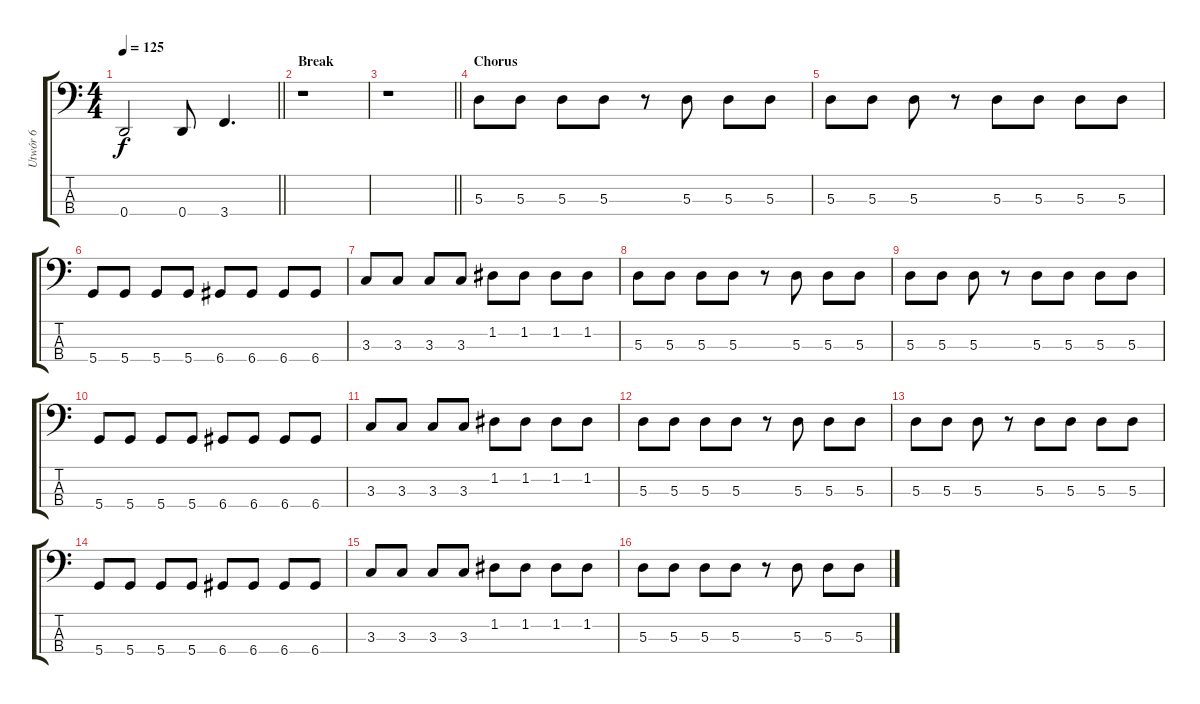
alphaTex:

\track ("Utwór 6" "Utwór 6") {instrument electricbassfinger}
\staff {score tabs}
\tuning (G2 D2 A1 D1) {hide}
\ts (4 4)
\tempo 125
\clef f4
\barLineRight lightlight
\ks c
0.4{t}.2{dy f} 0.4.8 3.4.4{d} |
\section ("" "Break")
r.1 |
\barLineRight lightlight
r.1 |
\section ("" "Chorus")
5.3.8 5.3.8 5.3.8 5.3.8 r.8 5.3.8 5.3.8 5.3.8 |
5.3.8 5.3.8 5.3.8 r.8 5.3.8 5.3.8 5.3.8 5.3.8 |
5.4.8 5.4.8 5.4.8 5.4.8 6.4.8 6.4.8 6.4.8 6.4.8 |
3.3.8 3.3.8 3.3.8 3.3.8 1.2.8 1.2.8 1.2.8 1.2.8 |
5.3.8 5.3.8 5.3.8 5.3.8 r.8 5.3.8 5.3.8 5.3.8 |
5.3.8 5.3.8 5.3.8 r.8 5.3.8 5.3.8 5.3.8 5.3.8 |
5.4.8 5.4.8 5.4.8 5.4.8 6.4.8 6.4.8 6.4.8 6.4.8 |
3.3.8 3.3.8 3.3.8 3.3.8 1.2.8 1.2.8 1.2.8 1.2.8 |
5.3.8 5.3.8 5.3.8 5.3.8 r.8 5.3.8 5.3.8 5.3.8 |
5.3.8 5.3.8 5.3.8 r.8 5.3.8 5.3.8 5.3.8 5.3.8 |
5.4.8 5.4.8 5.4.8 5.4.8 6.4.8 6.4.8 6.4.8 6.4.8 |
3.3.8 3.3.8 3.3.8 3.3.8 1.2.8 1.2.8 1.2.8 1.2.8 |
5.3.8 5.3.8 5.3.8 5.3.8 r.8 5.3.8 5.3.8 5.3.8
